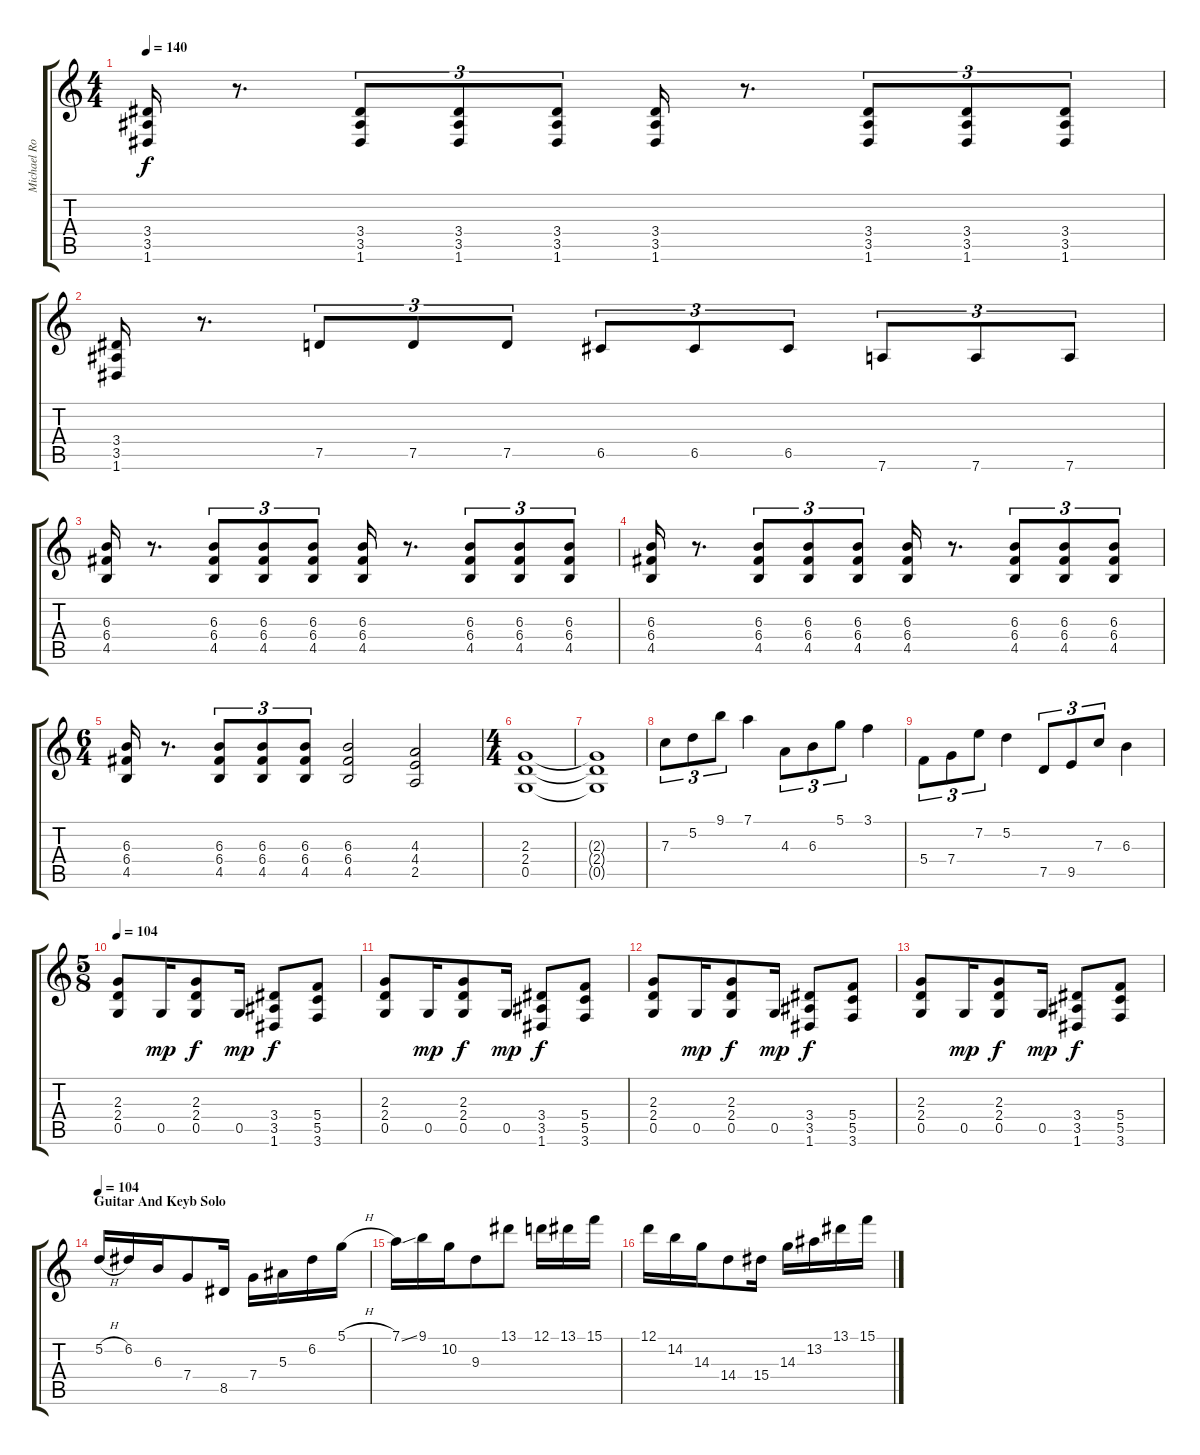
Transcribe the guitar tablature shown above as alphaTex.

\track ("Michael Romeo Lead" "Michael Ro") {instrument distortionguitar}
\staff {score tabs}
\tuning (D4 A3 F3 C3 G2 D2) {hide}
\ts (4 4)
\tempo 140
\clef g2
\ks c
(3.4 3.5 1.6).16{dy f} r.8{d} (3.4 3.5 1.6).8{tu (3 2)} (3.4 3.5 1.6).8{tu (3 2)} (3.4 3.5 1.6).8{tu (3 2)} (3.4 3.5 1.6).16 r.8{d} (3.4 3.5 1.6).8{tu (3 2)} (3.4 3.5 1.6).8{tu (3 2)} (3.4 3.5 1.6).8{tu (3 2)} |
(3.4 3.5 1.6).16 r.8{d} 7.5.8{tu (3 2)} 7.5.8{tu (3 2)} 7.5.8{tu (3 2)} 6.5.8{tu (3 2)} 6.5.8{tu (3 2)} 6.5.8{tu (3 2)} 7.6.8{tu (3 2)} 7.6.8{tu (3 2)} 7.6.8{tu (3 2)} |
(6.3 6.4 4.5).16 r.8{d} (6.3 6.4 4.5).8{tu (3 2)} (6.3 6.4 4.5).8{tu (3 2)} (6.3 6.4 4.5).8{tu (3 2)} (6.3 6.4 4.5).16 r.8{d} (6.3 6.4 4.5).8{tu (3 2)} (6.3 6.4 4.5).8{tu (3 2)} (6.3 6.4 4.5).8{tu (3 2)} |
(6.3 6.4 4.5).16 r.8{d} (6.3 6.4 4.5).8{tu (3 2)} (6.3 6.4 4.5).8{tu (3 2)} (6.3 6.4 4.5).8{tu (3 2)} (6.3 6.4 4.5).16 r.8{d} (6.3 6.4 4.5).8{tu (3 2)} (6.3 6.4 4.5).8{tu (3 2)} (6.3 6.4 4.5).8{tu (3 2)} |
\ts (6 4)
(6.3 6.4 4.5).16 r.8{d} (6.3 6.4 4.5).8{tu (3 2)} (6.3 6.4 4.5).8{tu (3 2)} (6.3 6.4 4.5).8{tu (3 2)} (6.3 6.4 4.5).2 (4.3 4.4 2.5).2 |
\ts (4 4)
(2.3 2.4 0.5).1 |
(2.3{t} 2.4{t} 0.5{t}).1 |
7.3.8{tu (3 2)} 5.2.8{tu (3 2)} 9.1.8{tu (3 2)} 7.1.4 4.3.8{tu (3 2)} 6.3.8{tu (3 2)} 5.1.8{tu (3 2)} 3.1.4 |
5.4.8{tu (3 2)} 7.4.8{tu (3 2)} 7.2.8{tu (3 2)} 5.2.4 7.5.8{tu (3 2)} 9.5.8{tu (3 2)} 7.3.8{tu (3 2)} 6.3.4 |
\ts (5 8)
\tempo 104
(2.3 2.4 0.5).8 0.5.16{dy mp} (2.3 2.4 0.5).8{dy f} 0.5.16{dy mp} (3.4 3.5 1.6).8{dy f} (5.4 5.5 3.6).8 |
(2.3 2.4 0.5).8 0.5.16{dy mp} (2.3 2.4 0.5).8{dy f} 0.5.16{dy mp} (3.4 3.5 1.6).8{dy f} (5.4 5.5 3.6).8 |
(2.3 2.4 0.5).8 0.5.16{dy mp} (2.3 2.4 0.5).8{dy f} 0.5.16{dy mp} (3.4 3.5 1.6).8{dy f} (5.4 5.5 3.6).8 |
(2.3 2.4 0.5).8 0.5.16{dy mp} (2.3 2.4 0.5).8{dy f} 0.5.16{dy mp} (3.4 3.5 1.6).8{dy f} (5.4 5.5 3.6).8 |
\section ("" "Guitar And Keyb Solo")
\tempo 104
5.2{h}.16 6.2.16 6.3.16 7.4.8 8.5.16 7.4.16 5.3.16 6.2.16 5.1{h}.16 |
7.1{ss}.16 9.1.16 10.2.16 9.3.8 13.1.8 12.1.16 13.1.16 15.1.16 |
12.1.16 14.2.16 14.3.16 14.4.8 15.4.16 14.3.16 13.2.16 13.1.16 15.1.16
